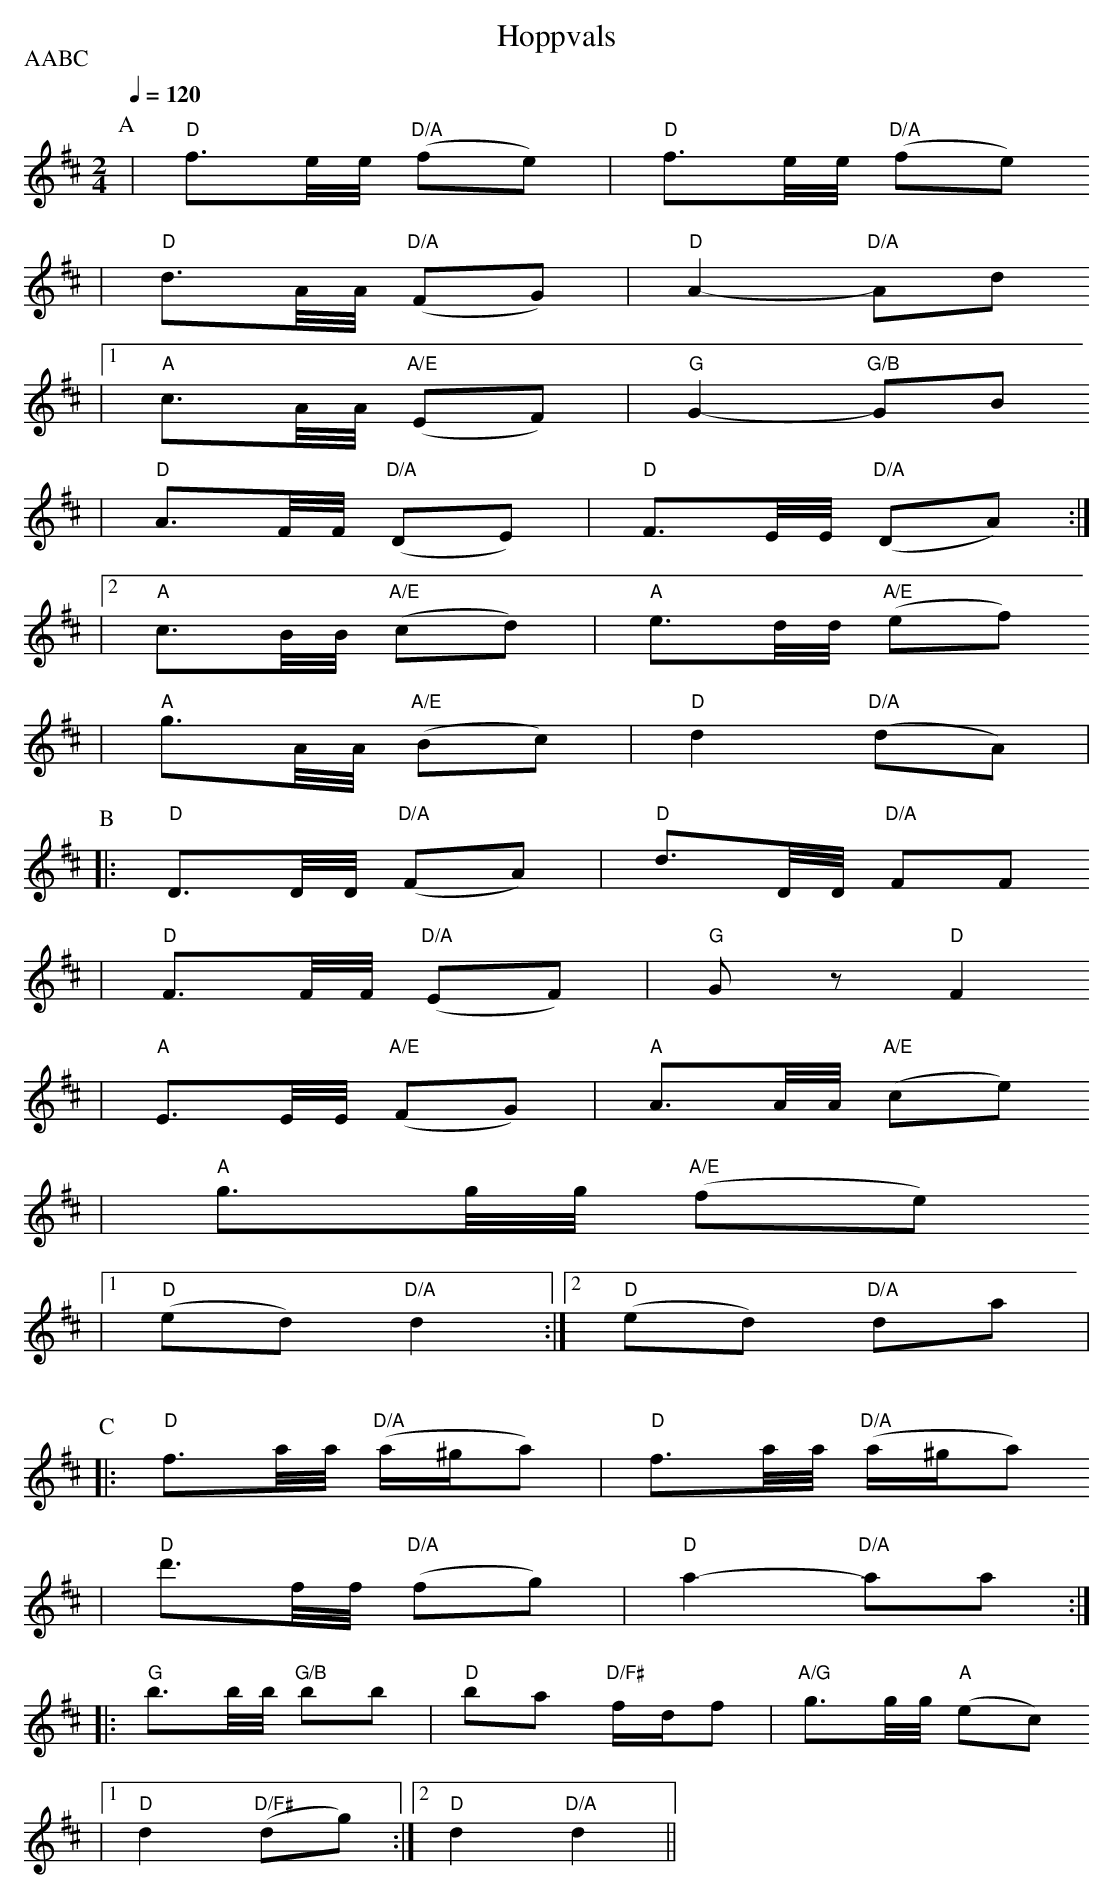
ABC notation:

X:1
T:Hoppvals
P:AABC
M:2/4
L:1/8
Q:1/4=120
K:D
P:A
|   "D"f3/2e/4e/4 "D/A"(fe) | "D"f3/2e/4e/4 "D/A"(fe)
|   "D"d3/2A/4A/4 "D/A"(FG) | "D"A2- "D/A"Ad
|[1 "A"c3/2A/4A/4 "A/E"(EF) | "G"G2- "G/B"GB
|   "D"A3/2F/4F/4 "D/A"(DE) | "D"F3/2E/4E/4 "D/A"(DA) :|
|[2 "A"c3/2B/4B/4 "A/E"(cd) | "A"e3/2d/4d/4 "A/E"(ef)
|   "A"g3/2A/4A/4 "A/E"(Bc) | "D"d2 "D/A"(dA) |
P:B
|: "D"D3/2D/4D/4 "D/A"(FA) | "D"d3/2D/4D/4 "D/A"FF
|  "D"F3/2F/4F/4 "D/A"(EF) | "G"Gz "D"F2
|  "A"E3/2E/4E/4 "A/E"(FG) | "A"A3/2A/4A/4 "A/E"(ce)
|  "A"g3/2g/4g/4  "A/E"(fe)
|[1 "D"(ed) "D/A"d2 :|[2 "D"(ed) "D/A"da |
P:C
|: "D"f3/2a/4a/4 "D/A"(a/^g/a) | "D"f3/2a/4a/4 "D/A"(a/^g/a)
|  "D"d'3/2f/4f/4 "D/A"(fg) | "D"a2- "D/A"aa :|
|: "G"b3/2b/4b/4 "G/B"bb | "D"ba "D/F#"f/d/f | "A/G"g3/2g/4g/4 "A"(ec)
| [1 "D"d2 "D/F#"(dg) :| [2 "D"d2 "D/A"d2 ||
